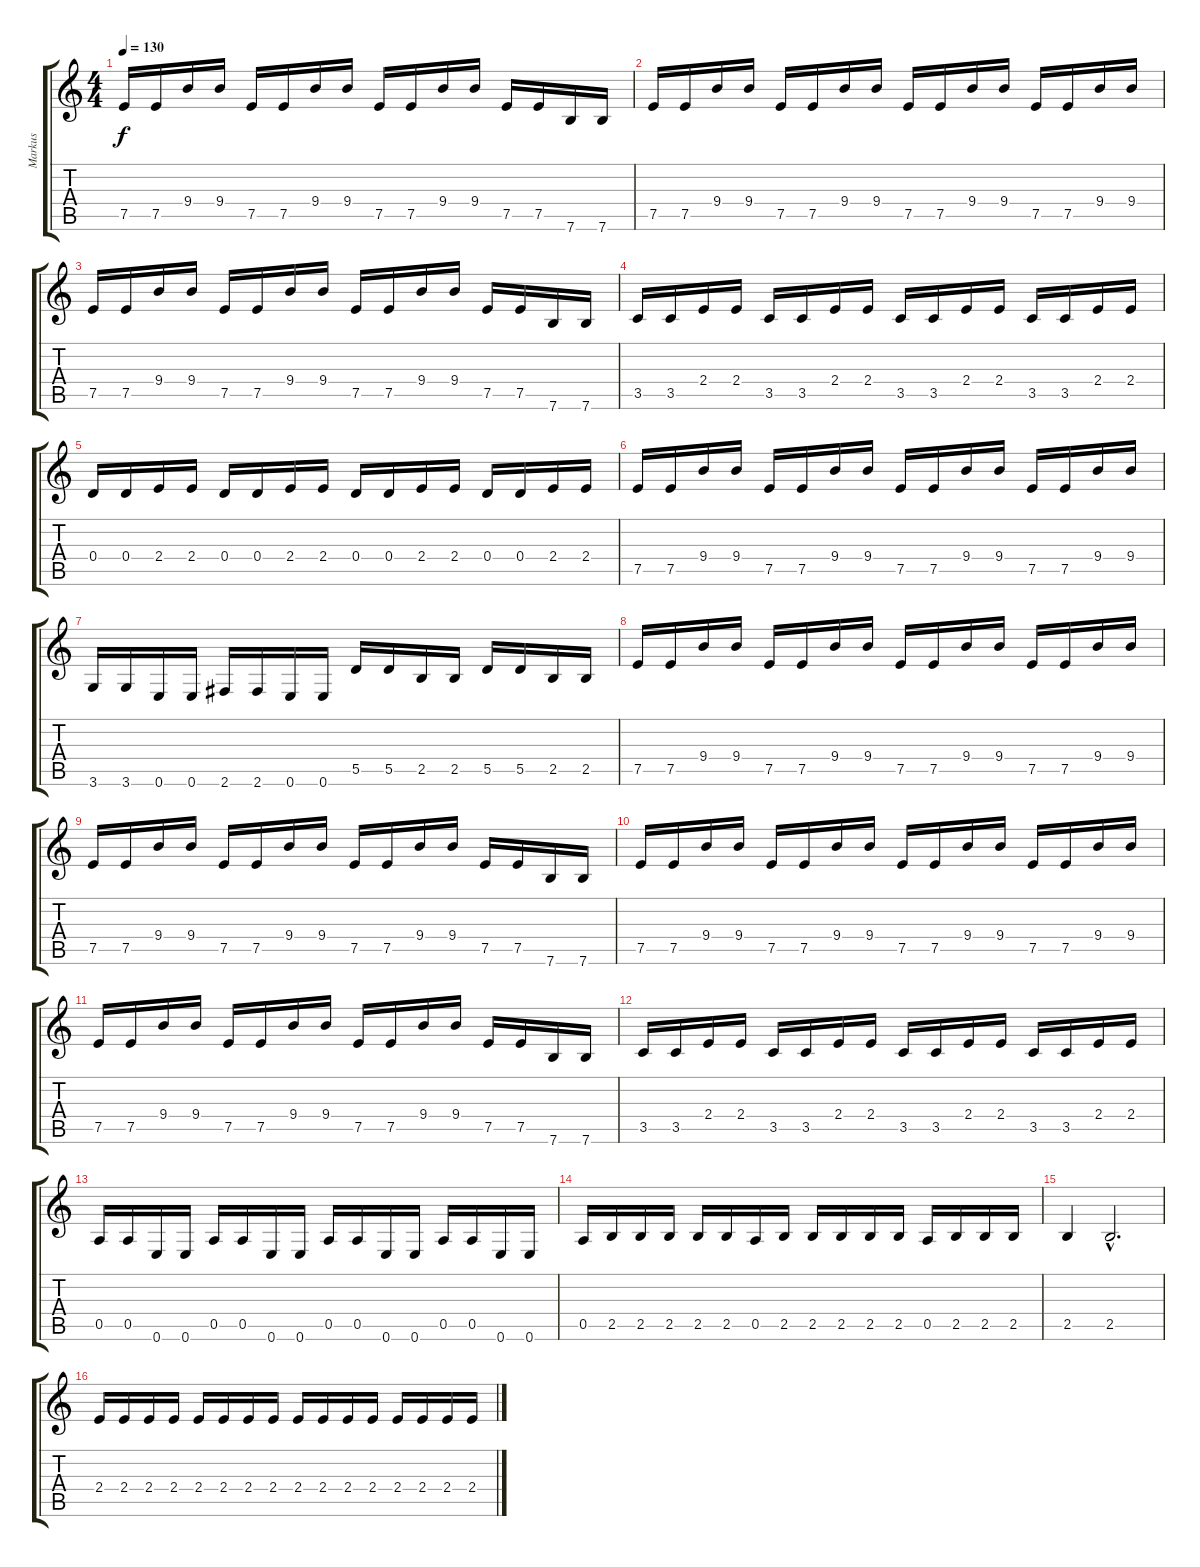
\track ("Markus" "Markus") {instrument electricbasspick}
\staff {score tabs}
\tuning (E4 B3 G3 D3 A2 E2) {hide}
\ts (4 4)
\tempo 130
\clef g2
\ks c
7.5.16{dy f} 7.5.16 9.4.16 9.4.16 7.5.16 7.5.16 9.4.16 9.4.16 7.5.16 7.5.16 9.4.16 9.4.16 7.5.16 7.5.16 7.6.16 7.6.16 |
7.5.16 7.5.16 9.4.16 9.4.16 7.5.16 7.5.16 9.4.16 9.4.16 7.5.16 7.5.16 9.4.16 9.4.16 7.5.16 7.5.16 9.4.16 9.4.16 |
7.5.16 7.5.16 9.4.16 9.4.16 7.5.16 7.5.16 9.4.16 9.4.16 7.5.16 7.5.16 9.4.16 9.4.16 7.5.16 7.5.16 7.6.16 7.6.16 |
3.5.16 3.5.16 2.4.16 2.4.16 3.5.16 3.5.16 2.4.16 2.4.16 3.5.16 3.5.16 2.4.16 2.4.16 3.5.16 3.5.16 2.4.16 2.4.16 |
0.4.16 0.4.16 2.4.16 2.4.16 0.4.16 0.4.16 2.4.16 2.4.16 0.4.16 0.4.16 2.4.16 2.4.16 0.4.16 0.4.16 2.4.16 2.4.16 |
7.5.16 7.5.16 9.4.16 9.4.16 7.5.16 7.5.16 9.4.16 9.4.16 7.5.16 7.5.16 9.4.16 9.4.16 7.5.16 7.5.16 9.4.16 9.4.16 |
3.6.16 3.6.16 0.6.16 0.6.16 2.6.16 2.6.16 0.6.16 0.6.16 5.5.16 5.5.16 2.5.16 2.5.16 5.5.16 5.5.16 2.5.16 2.5.16 |
7.5.16 7.5.16 9.4.16 9.4.16 7.5.16 7.5.16 9.4.16 9.4.16 7.5.16 7.5.16 9.4.16 9.4.16 7.5.16 7.5.16 9.4.16 9.4.16 |
7.5.16 7.5.16 9.4.16 9.4.16 7.5.16 7.5.16 9.4.16 9.4.16 7.5.16 7.5.16 9.4.16 9.4.16 7.5.16 7.5.16 7.6.16 7.6.16 |
7.5.16 7.5.16 9.4.16 9.4.16 7.5.16 7.5.16 9.4.16 9.4.16 7.5.16 7.5.16 9.4.16 9.4.16 7.5.16 7.5.16 9.4.16 9.4.16 |
7.5.16 7.5.16 9.4.16 9.4.16 7.5.16 7.5.16 9.4.16 9.4.16 7.5.16 7.5.16 9.4.16 9.4.16 7.5.16 7.5.16 7.6.16 7.6.16 |
3.5.16 3.5.16 2.4.16 2.4.16 3.5.16 3.5.16 2.4.16 2.4.16 3.5.16 3.5.16 2.4.16 2.4.16 3.5.16 3.5.16 2.4.16 2.4.16 |
0.5.16 0.5.16 0.6.16 0.6.16 0.5.16 0.5.16 0.6.16 0.6.16 0.5.16 0.5.16 0.6.16 0.6.16 0.5.16 0.5.16 0.6.16 0.6.16 |
0.5.16 2.5.16 2.5.16 2.5.16 2.5.16 2.5.16 0.5.16 2.5.16 2.5.16 2.5.16 2.5.16 2.5.16 0.5.16 2.5.16 2.5.16 2.5.16 |
2.5.4 2.5{hac}.2{d} |
2.4.16 2.4.16 2.4.16 2.4.16 2.4.16 2.4.16 2.4.16 2.4.16 2.4.16 2.4.16 2.4.16 2.4.16 2.4.16 2.4.16 2.4.16 2.4.16
